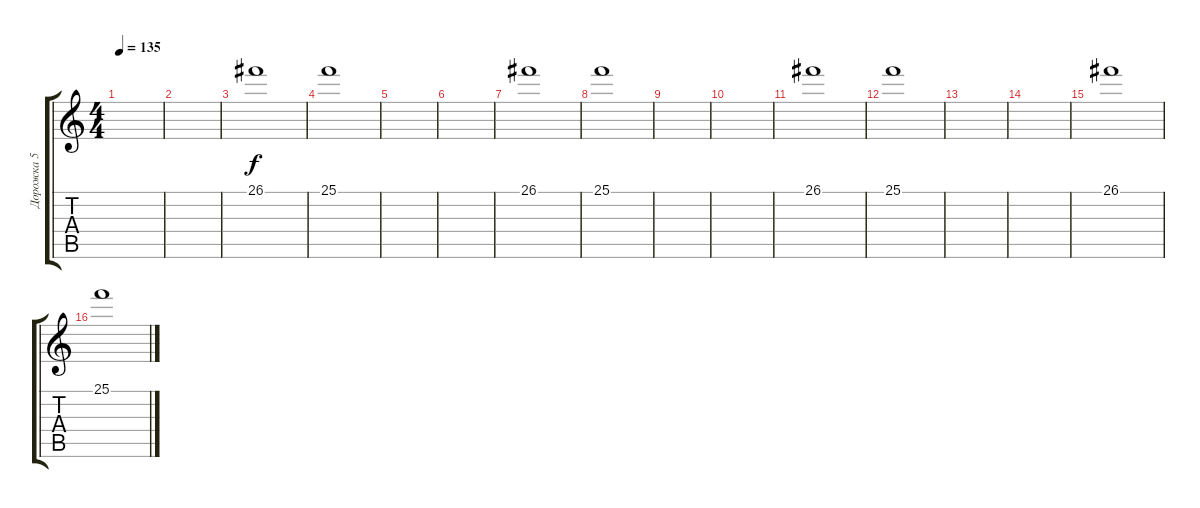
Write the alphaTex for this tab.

\track ("Дорожка 5" "Дорожка 5") {instrument tinklebell}
\staff {score tabs}
\tuning (E4 B3 G3 D3 A2 E2) {hide}
\ts (4 4)
\tempo 135
\clef g2
\ks c
|
|
26.1.1{balance 0} |
25.1.1{balance 16} |
|
|
26.1.1{balance 0} |
25.1.1{balance 16} |
|
|
26.1.1{balance 0} |
25.1.1{balance 16} |
|
|
26.1.1{balance 0} |
25.1.1{balance 16}
